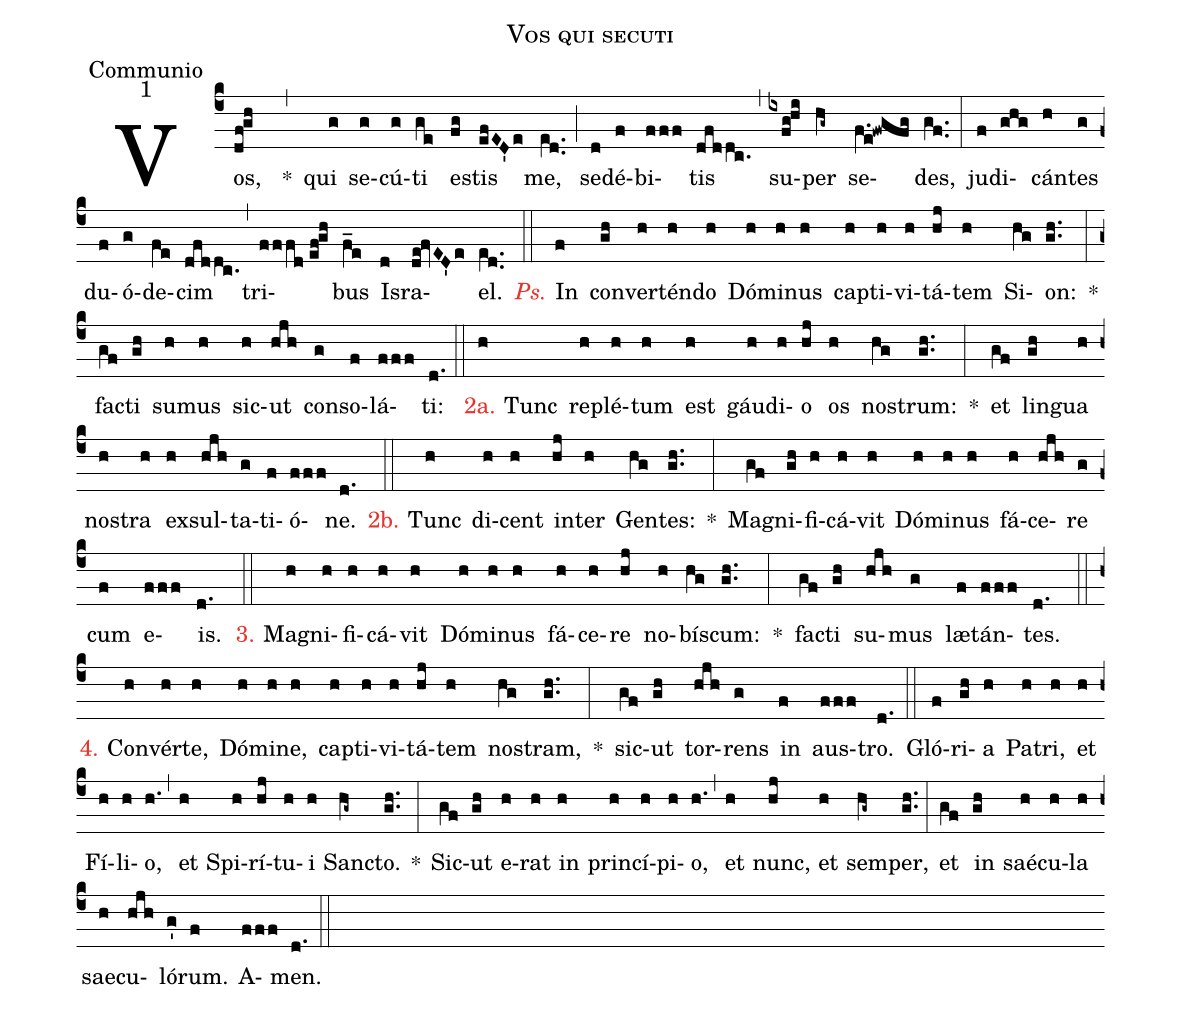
name:Vos qui secuti;
office-part:Communio;
mode:1;
%%
(c4) Vos,(df!gh) <clear>*(,) qui(g) se(g)cú(g)ti(ge) e(fg)stis(efED'e) me,(e[ll:1]d..) (;) se(d)dé(f)bi(fff)tis(dfddc.) (,) su(ixfg!hi)per(hg~) se(f.e!fwgfg)des,(gf..) (:) ju(f)di(ghg)cán(h)tes(g) du(f)ó(g)de(fe)cim(dfddc.) (,) tri(fffd//ef!gh)bus(f_e) Is(d)ra(de!fvED'e)el.(e[ll:1]d..) (::)

<i><c>Ps.</c></i> In(f) con(gh)ver(h)tén(h)do(h) Dó(h)mi(h)nus(h) cap(h)ti(h)vi(h)tá(hj)tem(h) Si(hg)on:(gh..) *(:) fac(gf)ti(gh) su(h)mus(h) sic(h)ut(hjh) con(g)so(f)lá(fff)ti:(d.) (::)

<c>2a. </c>Tunc(h) re(h)plé(h)tum(h) est(h) gáu(h)di(h)o(hj) os(h) nos(hg)trum:(gh..) *(:) et(gf) lin(gh)gua(h) nos(h)tra(h) ex(h)sul(hjh)ta(g)ti(f)ó(fff)ne.(d.) (::)

<c>2b. </c>Tunc(h) di(h)cent(h) in(hj)ter(h) Gen(hg)tes:(gh..) *(:) Ma(gf)gni(gh)fi(h)cá(h)vit(h) Dó(h)mi(h)nus(h) fá(h)ce(hjh)re(g) cum(f) e(fff)is.(d.) (::)

<c>3. </c>Ma(h)gni(h)fi(h)cá(h)vit(h) Dó(h)mi(h)nus(h) fá(h)ce(h)re(hj) no(h)bís(hg)cum:(gh..) *(:) fac(gf)ti(gh) su(hjh)mus(g) læ(f)tán(fff)tes.(d.) (::)

<c>4. </c>Con(h)vér(h)te,(h) Dó(h)mi(h)ne,(h) cap(h)ti(h)vi(h)tá(hj)tem(h) nos(hg)tram,(gh..) *(:) sic(gf)ut(gh) tor(hjh)rens(g) in(f) aus(fff)tro.(d.) (::)

Gló(f)ri(gh)a(h) Pa(h)tri,(h) et(h) Fí(h)li(h)o,(h.) (,) et(h) Spi(h)rí(hj)tu(h)i(h) San(hg~)cto.(gh..) *(:) Sic(gf)ut(gh) e(h)rat(h) in(h) prin(h)cí(h)pi(h)o,(h.) (,) et(h) nunc,(hj) et(h) sem(hg~)per,(gh..) (:) et(gf) in(gh) saé(h)cu(h)la(h) sae(h)cu(hjh)ló(g')rum.(f) A(fff)men.(d.) (::)
